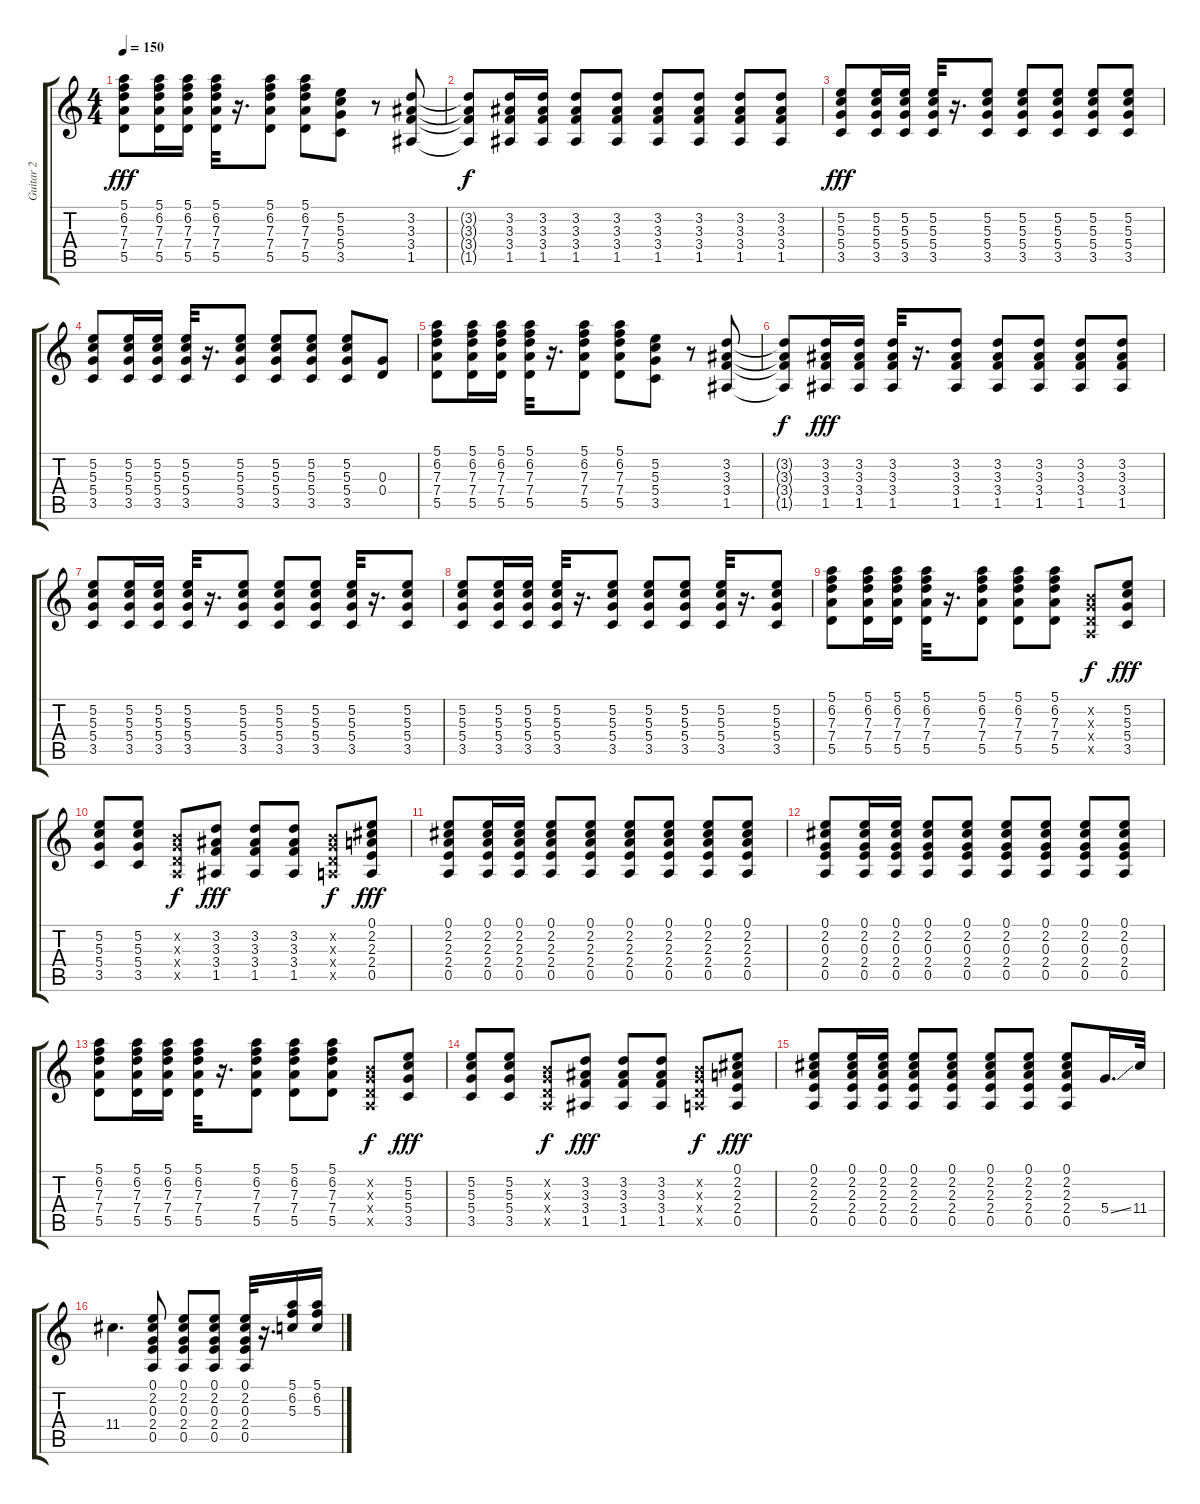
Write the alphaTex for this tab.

\track ("Guitar 2" "Guitar 2") {instrument electricguitarjazz}
\staff {score tabs}
\tuning (E4 B3 G3 D3 A2 E2) {hide}
\ts (4 4)
\tempo 150
\clef g2
\ks c
(5.1 6.2 7.3 7.4 5.5).8{dy fff} (5.1 6.2 7.3 7.4 5.5).16 (5.1 6.2 7.3 7.4 5.5).16 (5.1 6.2 7.3 7.4 5.5).32 r.16{d} (5.1 6.2 7.3 7.4 5.5).8 (5.1 6.2 7.3 7.4 5.5).8 (5.2 5.3 5.4 3.5).8 r.8 (3.2 3.3 3.4 1.5).8 |
(3.2{t} 3.3{t} 3.4{t} 1.5{t}).8{dy f} (3.2 3.3 3.4 1.5).16 (3.2 3.3 3.4 1.5).16 (3.2 3.3 3.4 1.5).8 (3.2 3.3 3.4 1.5).8 (3.2 3.3 3.4 1.5).8 (3.2 3.3 3.4 1.5).8 (3.2 3.3 3.4 1.5).8 (3.2 3.3 3.4 1.5).8 |
(5.2 5.3 5.4 3.5).8{dy fff} (5.2 5.3 5.4 3.5).16 (5.2 5.3 5.4 3.5).16 (5.2 5.3 5.4 3.5).32 r.16{d} (5.2 5.3 5.4 3.5).8 (5.2 5.3 5.4 3.5).8 (5.2 5.3 5.4 3.5).8 (5.2 5.3 5.4 3.5).8 (5.2 5.3 5.4 3.5).8 |
(5.2 5.3 5.4 3.5).8 (5.2 5.3 5.4 3.5).16 (5.2 5.3 5.4 3.5).16 (5.2 5.3 5.4 3.5).32 r.16{d} (5.2 5.3 5.4 3.5).8 (5.2 5.3 5.4 3.5).8 (5.2 5.3 5.4 3.5).8 (5.2 5.3 5.4 3.5).8 (0.3 0.4).8 |
(5.1 6.2 7.3 7.4 5.5).8 (5.1 6.2 7.3 7.4 5.5).16 (5.1 6.2 7.3 7.4 5.5).16 (5.1 6.2 7.3 7.4 5.5).32 r.16{d} (5.1 6.2 7.3 7.4 5.5).8 (5.1 6.2 7.3 7.4 5.5).8 (5.2 5.3 5.4 3.5).8 r.8 (3.2 3.3 3.4 1.5).8 |
(3.2{t} 3.3{t} 3.4{t} 1.5{t}).8{dy f} (3.2 3.3 3.4 1.5).16{dy fff} (3.2 3.3 3.4 1.5).16 (3.2 3.3 3.4 1.5).32 r.16{d} (3.2 3.3 3.4 1.5).8 (3.2 3.3 3.4 1.5).8 (3.2 3.3 3.4 1.5).8 (3.2 3.3 3.4 1.5).8 (3.2 3.3 3.4 1.5).8 |
(5.2 5.3 5.4 3.5).8 (5.2 5.3 5.4 3.5).16 (5.2 5.3 5.4 3.5).16 (5.2 5.3 5.4 3.5).32 r.16{d} (5.2 5.3 5.4 3.5).8 (5.2 5.3 5.4 3.5).8 (5.2 5.3 5.4 3.5).8 (5.2 5.3 5.4 3.5).32 r.16{d} (5.2 5.3 5.4 3.5).8 |
(5.2 5.3 5.4 3.5).8 (5.2 5.3 5.4 3.5).16 (5.2 5.3 5.4 3.5).16 (5.2 5.3 5.4 3.5).32 r.16{d} (5.2 5.3 5.4 3.5).8 (5.2 5.3 5.4 3.5).8 (5.2 5.3 5.4 3.5).8 (5.2 5.3 5.4 3.5).32 r.16{d} (5.2 5.3 5.4 3.5).8 |
(5.1 6.2 7.3 7.4 5.5).8 (5.1 6.2 7.3 7.4 5.5).16 (5.1 6.2 7.3 7.4 5.5).16 (5.1 6.2 7.3 7.4 5.5).32 r.16{d} (5.1 6.2 7.3 7.4 5.5).8 (5.1 6.2 7.3 7.4 5.5).8 (5.1 6.2 7.3 7.4 5.5).8 (0.2{x} 0.3{x} 0.4{x} 0.5{x}).8{dy f} (5.2 5.3 5.4 3.5).8{dy fff} |
(5.2 5.3 5.4 3.5).8 (5.2 5.3 5.4 3.5).8 (0.2{x} 0.3{x} 0.4{x} 0.5{x}).8{dy f} (3.2 3.3 3.4 1.5).8{dy fff} (3.2 3.3 3.4 1.5).8 (3.2 3.3 3.4 1.5).8 (0.2{x} 0.3{x} 0.4{x} 0.5{x}).8{dy f} (0.1 2.2 2.3 2.4 0.5).8{dy fff} |
(0.1 2.2 2.3 2.4 0.5).8 (0.1 2.2 2.3 2.4 0.5).16 (0.1 2.2 2.3 2.4 0.5).16 (0.1 2.2 2.3 2.4 0.5).8 (0.1 2.2 2.3 2.4 0.5).8 (0.1 2.2 2.3 2.4 0.5).8 (0.1 2.2 2.3 2.4 0.5).8 (0.1 2.2 2.3 2.4 0.5).8 (0.1 2.2 2.3 2.4 0.5).8 |
(0.1 2.2 0.3 2.4 0.5).8 (0.1 2.2 0.3 2.4 0.5).16 (0.1 2.2 0.3 2.4 0.5).16 (0.1 2.2 0.3 2.4 0.5).8 (0.1 2.2 0.3 2.4 0.5).8 (0.1 2.2 0.3 2.4 0.5).8 (0.1 2.2 0.3 2.4 0.5).8 (0.1 2.2 0.3 2.4 0.5).8 (0.1 2.2 0.3 2.4 0.5).8 |
(5.1 6.2 7.3 7.4 5.5).8 (5.1 6.2 7.3 7.4 5.5).16 (5.1 6.2 7.3 7.4 5.5).16 (5.1 6.2 7.3 7.4 5.5).32 r.16{d} (5.1 6.2 7.3 7.4 5.5).8 (5.1 6.2 7.3 7.4 5.5).8 (5.1 6.2 7.3 7.4 5.5).8 (0.2{x} 0.3{x} 0.4{x} 0.5{x}).8{dy f} (5.2 5.3 5.4 3.5).8{dy fff} |
(5.2 5.3 5.4 3.5).8 (5.2 5.3 5.4 3.5).8 (0.2{x} 0.3{x} 0.4{x} 0.5{x}).8{dy f} (3.2 3.3 3.4 1.5).8{dy fff} (3.2 3.3 3.4 1.5).8 (3.2 3.3 3.4 1.5).8 (0.2{x} 0.3{x} 0.4{x} 0.5{x}).8{dy f} (0.1 2.2 2.3 2.4 0.5).8{dy fff} |
(0.1 2.2 2.3 2.4 0.5).8 (0.1 2.2 2.3 2.4 0.5).16 (0.1 2.2 2.3 2.4 0.5).16 (0.1 2.2 2.3 2.4 0.5).8 (0.1 2.2 2.3 2.4 0.5).8 (0.1 2.2 2.3 2.4 0.5).8 (0.1 2.2 2.3 2.4 0.5).8 (0.1 2.2 2.3 2.4 0.5).8 5.4{ss}.16{d} 11.4.32 |
11.4.4{d} (0.1 2.2 0.3 2.4 0.5).8 (0.1 2.2 0.3 2.4 0.5).8 (0.1 2.2 0.3 2.4 0.5).8 (0.1 2.2 0.3 2.4 0.5).32 r.16{d} (5.1 6.2 5.3).16 (5.1 6.2 5.3).16
